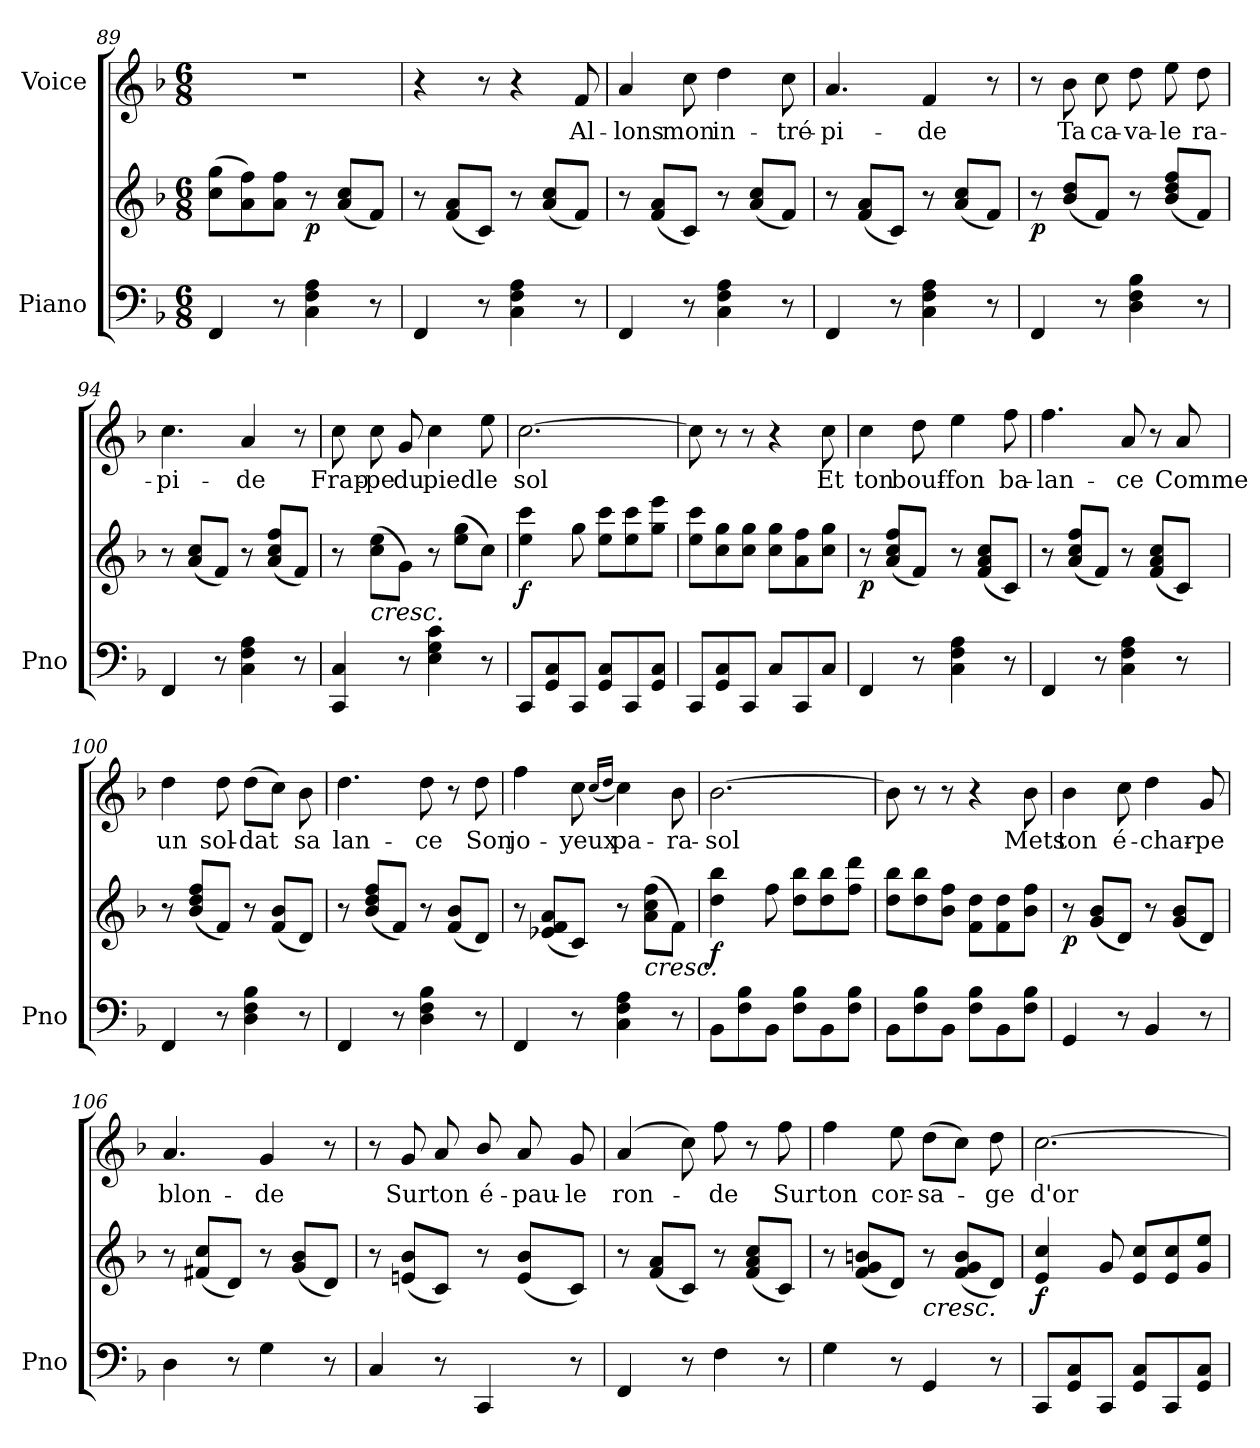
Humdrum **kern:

**kern	**kern	**dynam	**kern	**text
*part2	*part2	*part2	*part1	*part1
*staff3	*staff2	*staff2/3	*staff1	*staff1
*I"Piano	*	*	*I"Voice	*
*I'Pno	*	*	*	*
*clefF4	*clefG2	*	*clefG2	*
*k[b-]	*k[b-]	*	*k[b-]	*
*M6/8	*M6/8	*	*M6/8	*
=89	=89	=89	=89	=89
4FF/	(8cc\ 8gg\L	.	2.r	.
.	8a\ 8ff\)	.	.	.
8r	8a\ 8ff\J	.	.	.
!	!	!LO:DY:b	!	!
4C\ 4F\ 4A\	8r	p	.	.
.	(8a/ 8cc/L	.	.	.
8r	8f/J)	.	.	.
=90	=90	=90	=90	=90
4FF/	8r	.	4r	.
.	(8f/ 8a/L	.	.	.
8r	8c/J)	.	8r	.
4C\ 4F\ 4A\	8r	.	4r	.
.	(8a/ 8cc/L	.	.	.
8r	8f/J)	.	8f/	Al-
=91	=91	=91	=91	=91
4FF/	8r	.	4a/	-lons
.	(8f/ 8a/L	.	.	.
8r	8c/J)	.	8cc\	mon
4C\ 4F\ 4A\	8r	.	4dd\	in-
.	(8a/ 8cc/L	.	.	.
8r	8f/J)	.	8cc\	-tré-
=92	=92	=92	=92	=92
4FF/	8r	.	4.a/	-pi-
.	(8f/ 8a/L	.	.	.
8r	8c/J)	.	.	.
4C\ 4F\ 4A\	8r	.	4f/	-de
.	(8a/ 8cc/L	.	.	.
8r	8f/J)	.	8r	.
=93	=93	=93	=93	=93
!	!	!LO:DY:b	!	!
4FF/	8r	p	8r	.
.	(8b-/ 8dd/L	.	8b-\	Ta
8r	8f/J)	.	8cc\	ca-
4D\ 4F\ 4B-\	8r	.	8dd\	-va-
.	(8b-/ 8dd/ 8ff/L	.	8ee\	-le
8r	8f/J)	.	8dd\	ra-
=94	=94	=94	=94	=94
4FF/	8r	.	4.cc\	-pi-
.	(8a/ 8cc/L	.	.	.
8r	8f/J)	.	.	.
4C\ 4F\ 4A\	8r	.	4a/	-de
.	(8a/ 8cc/ 8ff/L	.	.	.
8r	8f/J)	.	8r	.
=95	=95	=95	=95	=95
4CC/ 4C/	8r	.	8cc\	Frap-
!	!LO:TX:b:i:t=cresc.	!	!	!
.	(8cc\ 8ee\L	.	8cc\	-pe
8r	8g\J)	.	8g/	du
4E\ 4G\ 4c\	8r	.	4cc\	pied
.	(8ee\ 8gg\L	.	.	.
8r	8cc\J)	.	8ee\	le
=96	=96	=96	=96	=96
!	!	!LO:DY:b	!	!
8CC/L	4ee\ 4ccc\	f	[2.cc\	sol
8GG/ 8C/	.	.	.	.
8CC/J	8gg\	.	.	.
8GG/ 8C/L	8ee\ 8ccc\L	.	.	.
8CC/	8ee\ 8ccc\	.	.	.
8GG/ 8C/J	8gg\ 8eee\J	.	.	.
=97	=97	=97	=97	=97
8CC/L	8ee\ 8ccc\L	.	8cc\]	.
8GG/ 8C/	8cc\ 8gg\	.	8r	.
8CC/J	8cc\ 8gg\J	.	8r	.
8C/L	8cc\ 8gg\L	.	4r	.
8CC/	8a\ 8ff\	.	.	.
8C/J	8cc\ 8gg\J	.	8cc\	Et
=98	=98	=98	=98	=98
!	!	!LO:DY:b	!	!
4FF/	8r	p	4cc\	ton
.	(8a/ 8cc/ 8ff/L	.	.	.
8r	8f/J)	.	8dd\	bouf-
4C\ 4F\ 4A\	8r	.	4ee\	-fon
.	(8f/ 8a/ 8cc/L	.	.	.
8r	8c/J)	.	8ff\	ba-
=99	=99	=99	=99	=99
4FF/	8r	.	4.ff\	-lan-
.	(8a/ 8cc/ 8ff/L	.	.	.
8r	8f/J)	.	.	.
4C\ 4F\ 4A\	8r	.	8a/	-ce
.	(8f/ 8a/ 8cc/L	.	8r	.
8r	8c/J)	.	8a/	Comme
=100	=100	=100	=100	=100
4FF/	8r	.	4dd\	un
.	(8b-/ 8dd/ 8ff/L	.	.	.
8r	8f/J)	.	8dd\	sol-
4D\ 4F\ 4B-\	8r	.	(8dd\L	-dat
.	(8f/ 8b-/L	.	8cc\J)	.
8r	8d/J)	.	8b-\	sa
=101	=101	=101	=101	=101
4FF/	8r	.	4.dd\	lan-
.	(8b-/ 8dd/ 8ff/L	.	.	.
8r	8f/J)	.	.	.
4D\ 4F\ 4B-\	8r	.	8dd\	-ce
.	(8f/ 8b-/L	.	8r	.
8r	8d/J)	.	8dd\	Son
=102	=102	=102	=102	=102
4FF/	8r	.	4ff\	jo-
.	(8e-X/ 8f/ 8a/L	.	.	.
8r	8c/J)	.	8cc\	-yeux
.	.	.	(16qcc/LL	.
.	.	.	16qdd/JJ	.
4C\ 4F\ 4A\	8r	.	4cc\)	pa-
!	!LO:TX:b:i:t=cresc.	!	!	!
.	(8a\ 8cc\ 8ff\L	.	.	.
8r	8f\J)	.	8b-\	-ra-
=103	=103	=103	=103	=103
!	!	!LO:DY:b	!	!
8BB-\L	4dd\ 4bb-\	f	[2.b-\	-sol
8F\ 8B-\	.	.	.	.
8BB-\J	8ff\	.	.	.
8F\ 8B-\L	8dd\ 8bb-\L	.	.	.
8BB-\	8dd\ 8bb-\	.	.	.
8F\ 8B-\J	8ff\ 8ddd\J	.	.	.
=104	=104	=104	=104	=104
8BB-\L	8dd\ 8bb-\L	.	8b-\]	.
8F\ 8B-\	8dd\ 8bb-\	.	8r	.
8BB-\J	8b-\ 8ff\J	.	8r	.
8F\ 8B-\L	8f\ 8dd\L	.	4r	.
8BB-\	8f\ 8dd\	.	.	.
8F\ 8B-\J	8b-\ 8ff\J	.	8b-\	Mets
=105	=105	=105	=105	=105
!	!	!LO:DY:b	!	!
4GG/	8r	p	4b-\	ton
.	(8g/ 8b-/L	.	.	.
8r	8d/J)	.	8cc\	é-
4BB-/	8r	.	4dd\	-char-
.	(8g/ 8b-/L	.	.	.
8r	8d/J)	.	8g/	-pe
=106	=106	=106	=106	=106
4D\	8r	.	4.a/	blon-
.	(8f#X/ 8cc/L	.	.	.
8r	8d/J)	.	.	.
4G\	8r	.	4g/	-de
.	(8g/ 8b-/L	.	.	.
8r	8d/J)	.	8r	.
=107	=107	=107	=107	=107
4C/	8r	.	8r	.
.	(8en/ 8b-/L	.	8g/	Sur
8r	8c/J)	.	8a/	ton
4CC/	8r	.	8b-/	é-
.	(8e/ 8b-/L	.	8a/	-pau-
8r	8c/J)	.	8g/	-le
=108	=108	=108	=108	=108
4FF/	8r	.	(4a/	ron-
.	(8f/ 8a/L	.	.	.
8r	8c/J)	.	8cc\)	.
4F\	8r	.	8ff\	-de
.	(8f/ 8a/ 8cc/L	.	8r	.
8r	8c/J)	.	8ff\	Sur
=109	=109	=109	=109	=109
4G\	8r	.	4ff\	ton
.	(8f/ 8g/ 8bn/L	.	.	.
8r	8d/J)	.	8ee\	cor-
!	!LO:TX:b:i:t=cresc.	!	!	!
4GG/	8r	.	(8dd\L	-sa-
.	(8f/ 8g/ 8b/L	.	8cc\J)	.
8r	8d/J)	.	8dd\	-ge
=110	=110	=110	=110	=110
!	!	!LO:DY:b	!	!
8CC/L	4e/ 4cc/	f	[2.cc\	d'or
8GG/ 8C/	.	.	.	.
8CC/J	8g/	.	.	.
8GG/ 8C/L	8e/ 8cc/L	.	.	.
8CC/	8e/ 8cc/	.	.	.
8GG/ 8C/J	8g/ 8ee/J	.	.	.
=	=	=	=	=
*-	*-	*-	*-	*-
